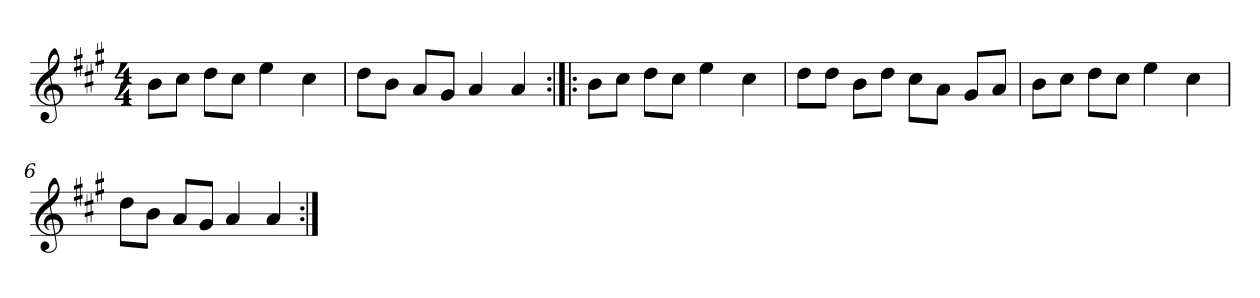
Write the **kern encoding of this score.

**kern
*part1
*staff1
*clefG2
*k[f#c#g#]
*A:
*M4/4
=1
8b\L
8cc#\J
8dd\L
8cc#\J
4ee\
4cc#\
=2
8dd\L
8b\J
8a/L
8g#/J
4a/
4a/
=3:|!|:
8b\L
8cc#\J
8dd\L
8cc#\J
4ee\
4cc#\
=4
8dd\L
8dd\J
8b\L
8dd\J
8cc#\L
8a\J
8g#/L
8a/J
=5
8b\L
8cc#\J
8dd\L
8cc#\J
4ee\
4cc#\
=6
8dd\L
8b\J
8a/L
8g#/J
4a/
4a/
=:|!
*-
